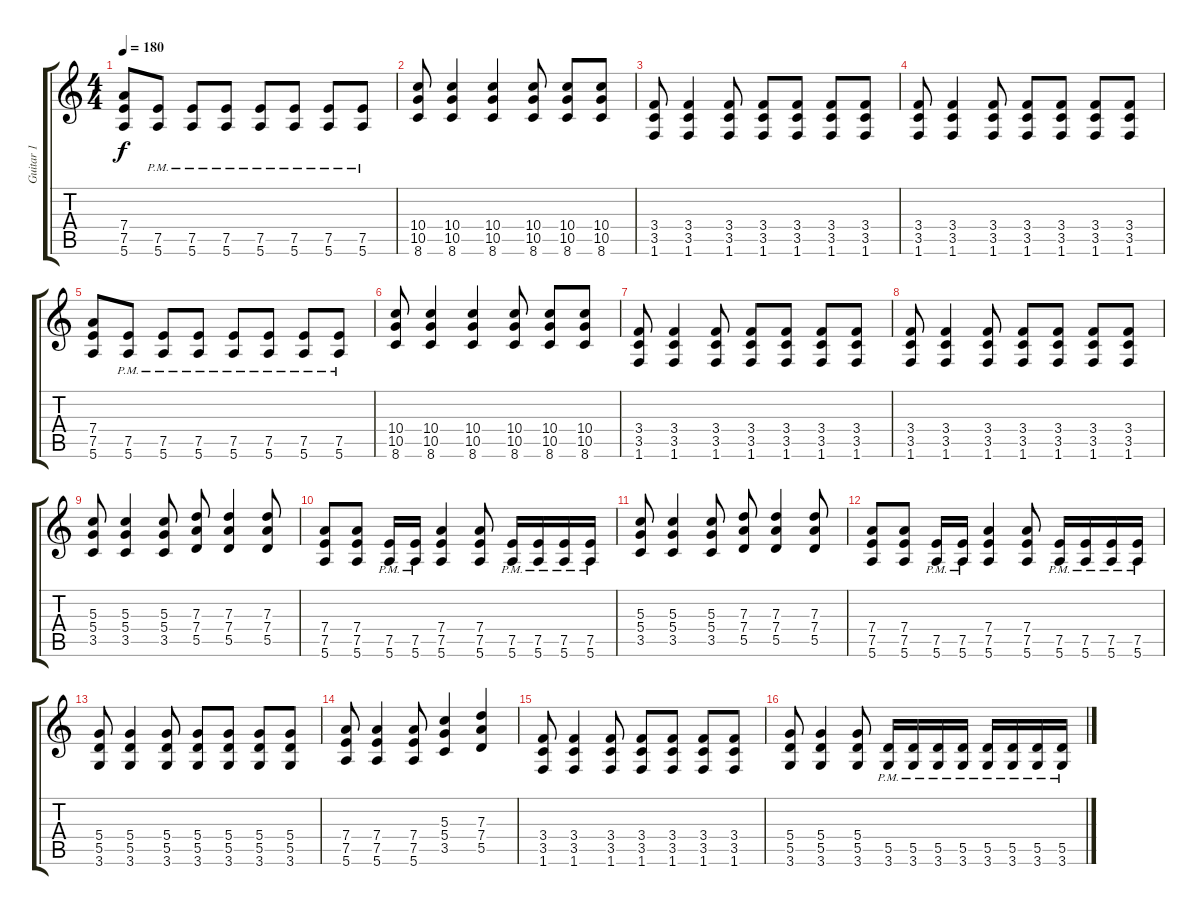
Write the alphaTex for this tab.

\track ("Guitar 1" "Guitar 1") {instrument overdrivenguitar}
\staff {score tabs}
\tuning (E4 B3 G3 D3 A2 E2) {hide}
\ts (4 4)
\tempo 180
\clef g2
\ks c
(7.4 7.5 5.6).8{dy f} (7.5{pm} 5.6{pm}).8 (7.5{pm} 5.6{pm}).8 (7.5{pm} 5.6{pm}).8 (7.5{pm} 5.6{pm}).8 (7.5{pm} 5.6{pm}).8 (7.5{pm} 5.6{pm}).8 (7.5{pm} 5.6{pm}).8 |
(10.4 10.5 8.6).8 (10.4 10.5 8.6).4 (10.4 10.5 8.6).4 (10.4 10.5 8.6).8 (10.4 10.5 8.6).8 (10.4 10.5 8.6).8 |
(3.4 3.5 1.6).8 (3.4 3.5 1.6).4 (3.4 3.5 1.6).8 (3.4 3.5 1.6).8 (3.4 3.5 1.6).8 (3.4 3.5 1.6).8 (3.4 3.5 1.6).8 |
(3.4 3.5 1.6).8 (3.4 3.5 1.6).4 (3.4 3.5 1.6).8 (3.4 3.5 1.6).8 (3.4 3.5 1.6).8 (3.4 3.5 1.6).8 (3.4 3.5 1.6).8 |
(7.4 7.5 5.6).8 (7.5{pm} 5.6{pm}).8 (7.5{pm} 5.6{pm}).8 (7.5{pm} 5.6{pm}).8 (7.5{pm} 5.6{pm}).8 (7.5{pm} 5.6{pm}).8 (7.5{pm} 5.6{pm}).8 (7.5{pm} 5.6{pm}).8 |
(10.4 10.5 8.6).8 (10.4 10.5 8.6).4 (10.4 10.5 8.6).4 (10.4 10.5 8.6).8 (10.4 10.5 8.6).8 (10.4 10.5 8.6).8 |
(3.4 3.5 1.6).8 (3.4 3.5 1.6).4 (3.4 3.5 1.6).8 (3.4 3.5 1.6).8 (3.4 3.5 1.6).8 (3.4 3.5 1.6).8 (3.4 3.5 1.6).8 |
(3.4 3.5 1.6).8 (3.4 3.5 1.6).4 (3.4 3.5 1.6).8 (3.4 3.5 1.6).8 (3.4 3.5 1.6).8 (3.4 3.5 1.6).8 (3.4 3.5 1.6).8 |
(5.3 5.4 3.5).8 (5.3 5.4 3.5).4 (5.3 5.4 3.5).8 (7.3 7.4 5.5).8 (7.3 7.4 5.5).4 (7.3 7.4 5.5).8 |
(7.4 7.5 5.6).8 (7.4 7.5 5.6).8 (7.5{pm} 5.6{pm}).16 (7.5{pm} 5.6{pm}).16 (7.4 7.5 5.6).4 (7.4 7.5 5.6).8 (7.5{pm} 5.6{pm}).16 (7.5{pm} 5.6{pm}).16 (7.5{pm} 5.6{pm}).16 (7.5{pm} 5.6{pm}).16 |
(5.3 5.4 3.5).8 (5.3 5.4 3.5).4 (5.3 5.4 3.5).8 (7.3 7.4 5.5).8 (7.3 7.4 5.5).4 (7.3 7.4 5.5).8 |
(7.4 7.5 5.6).8 (7.4 7.5 5.6).8 (7.5{pm} 5.6{pm}).16 (7.5{pm} 5.6{pm}).16 (7.4 7.5 5.6).4 (7.4 7.5 5.6).8 (7.5{pm} 5.6{pm}).16 (7.5{pm} 5.6{pm}).16 (7.5{pm} 5.6{pm}).16 (7.5{pm} 5.6{pm}).16 |
(5.4 5.5 3.6).8 (5.4 5.5 3.6).4 (5.4 5.5 3.6).8 (5.4 5.5 3.6).8 (5.4 5.5 3.6).8 (5.4 5.5 3.6).8 (5.4 5.5 3.6).8 |
(7.4 7.5 5.6).8 (7.4 7.5 5.6).4 (7.4 7.5 5.6).8 (5.3 5.4 3.5).4 (7.3 7.4 5.5).4 |
(3.4 3.5 1.6).8 (3.4 3.5 1.6).4 (3.4 3.5 1.6).8 (3.4 3.5 1.6).8 (3.4 3.5 1.6).8 (3.4 3.5 1.6).8 (3.4 3.5 1.6).8 |
(5.4 5.5 3.6).8 (5.4 5.5 3.6).4 (5.4 5.5 3.6).8 (5.5{pm} 3.6{pm}).16 (5.5{pm} 3.6{pm}).16 (5.5{pm} 3.6{pm}).16 (5.5{pm} 3.6{pm}).16 (5.5{pm} 3.6{pm}).16 (5.5{pm} 3.6{pm}).16 (5.5{pm} 3.6{pm}).16 (5.5{pm} 3.6{pm}).16
